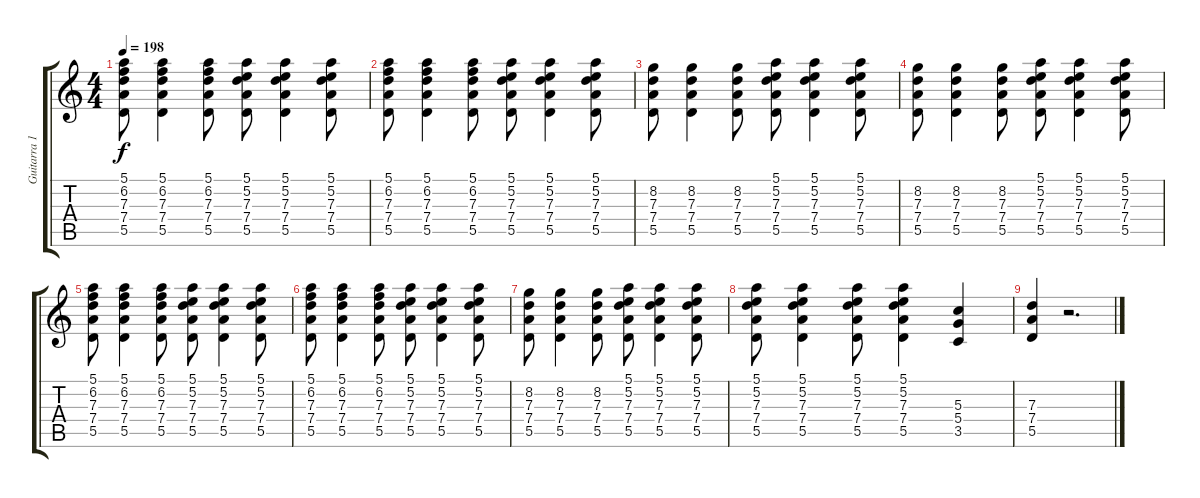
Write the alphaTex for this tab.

\track ("Guitarra 1 - Mathias" "Guitarra 1") {instrument overdrivenguitar}
\staff {score tabs}
\tuning (E4 B3 G3 D3 A2 E2) {hide}
\ts (4 4)
\tempo 198
\clef g2
\ks c
(5.1 6.2 7.3 7.4 5.5).8{dy f} (5.1 6.2 7.3 7.4 5.5).4 (5.1 6.2 7.3 7.4 5.5).8 (5.1 5.2 7.3 7.4 5.5).8 (5.1 5.2 7.3 7.4 5.5).4 (5.1 5.2 7.3 7.4 5.5).8 |
(5.1 6.2 7.3 7.4 5.5).8 (5.1 6.2 7.3 7.4 5.5).4 (5.1 6.2 7.3 7.4 5.5).8 (5.1 5.2 7.3 7.4 5.5).8 (5.1 5.2 7.3 7.4 5.5).4 (5.1 5.2 7.3 7.4 5.5).8 |
(8.2 7.3 7.4 5.5).8 (8.2 7.3 7.4 5.5).4 (8.2 7.3 7.4 5.5).8 (5.1 5.2 7.3 7.4 5.5).8 (5.1 5.2 7.3 7.4 5.5).4 (5.1 5.2 7.3 7.4 5.5).8 |
(8.2 7.3 7.4 5.5).8 (8.2 7.3 7.4 5.5).4 (8.2 7.3 7.4 5.5).8 (5.1 5.2 7.3 7.4 5.5).8 (5.1 5.2 7.3 7.4 5.5).4 (5.1 5.2 7.3 7.4 5.5).8 |
(5.1 6.2 7.3 7.4 5.5).8 (5.1 6.2 7.3 7.4 5.5).4 (5.1 6.2 7.3 7.4 5.5).8 (5.1 5.2 7.3 7.4 5.5).8 (5.1 5.2 7.3 7.4 5.5).4 (5.1 5.2 7.3 7.4 5.5).8 |
(5.1 6.2 7.3 7.4 5.5).8 (5.1 6.2 7.3 7.4 5.5).4 (5.1 6.2 7.3 7.4 5.5).8 (5.1 5.2 7.3 7.4 5.5).8 (5.1 5.2 7.3 7.4 5.5).4 (5.1 5.2 7.3 7.4 5.5).8 |
(8.2 7.3 7.4 5.5).8 (8.2 7.3 7.4 5.5).4 (8.2 7.3 7.4 5.5).8 (5.1 5.2 7.3 7.4 5.5).8 (5.1 5.2 7.3 7.4 5.5).4 (5.1 5.2 7.3 7.4 5.5).8 |
(5.1 5.2 7.3 7.4 5.5).8 (5.1 5.2 7.3 7.4 5.5).4 (5.1 5.2 7.3 7.4 5.5).8 (5.1 5.2 7.3 7.4 5.5).4 (5.3 5.4 3.5).4 |
(7.3 7.4 5.5).4 r.2{d}
